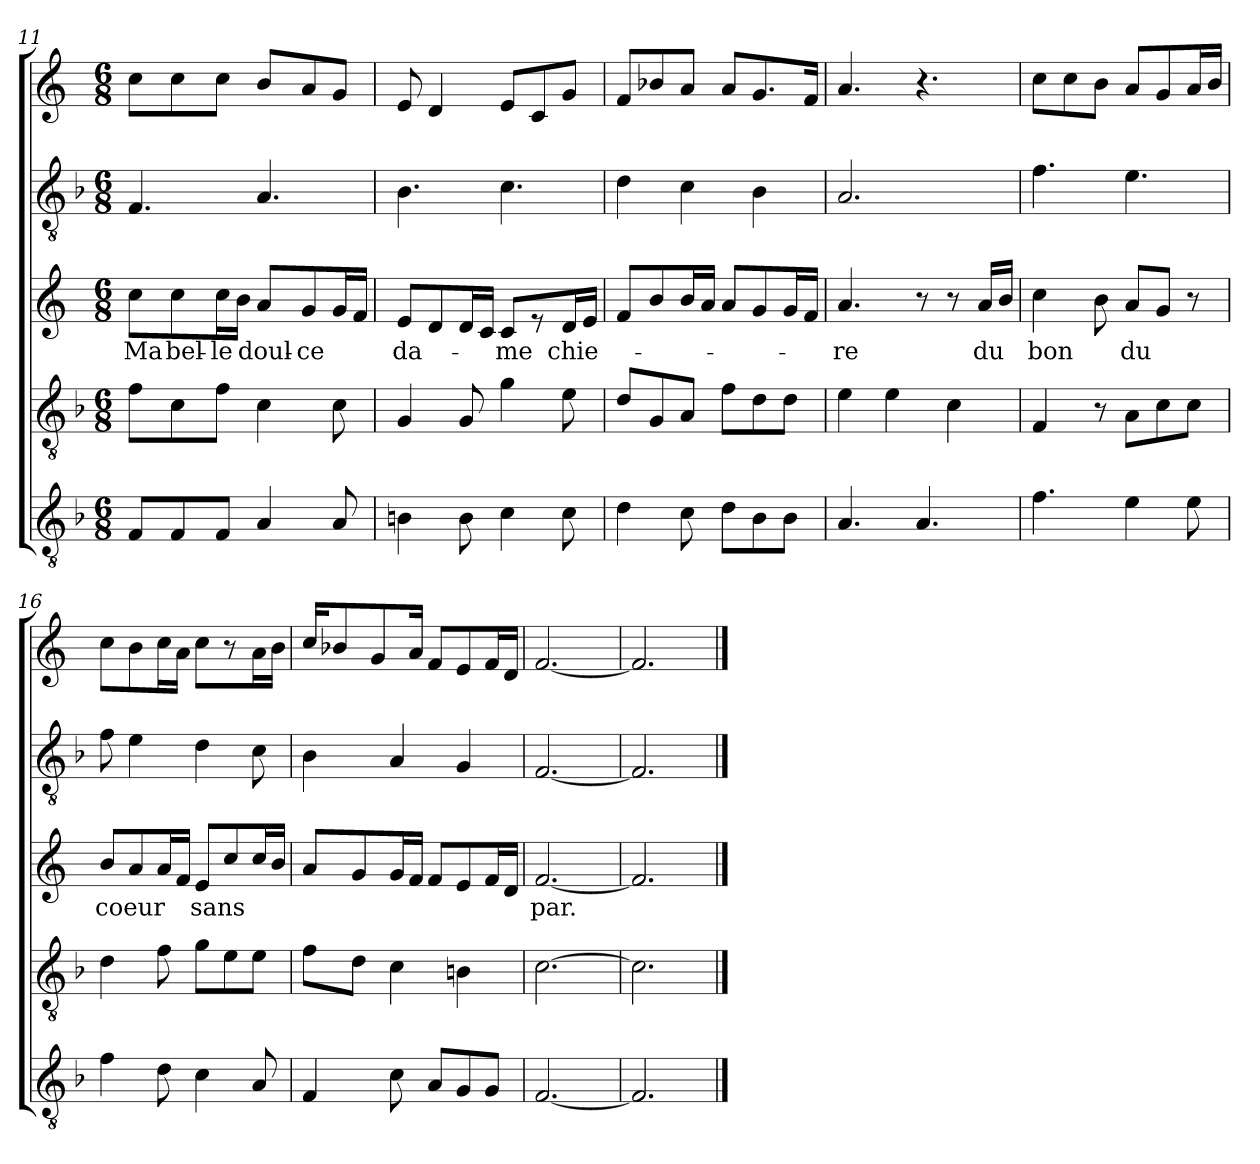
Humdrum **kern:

**kern	**kern	**kern	**text	**kern	**kern
*part5	*part4	*part3	*part3	*part2	*part1
*staff5	*staff4	*staff3	*staff3	*staff2	*staff1
*clefGv2	*clefGv2	*clefG2	*	*clefGv2	*clefG2
*k[b-]	*k[b-]	*k[]	*	*k[b-]	*k[]
*F:	*F:	*C:	*	*F:	*C:
*M6/8	*M6/8	*M6/8	*	*M6/8	*M6/8
=11	=11	=11	=11	=11	=11
!	!	!	!LO:LY:b	!	!
8F/L	8f\L	8cc\L	Ma	4.F/	8cc\L
!	!	!	!LO:LY:b	!	!
8F/	8c\	8cc\	bel-	.	8cc\
!	!	!	!LO:LY:b	!	!
8F/J	8f\J	16cc\L	-le	.	8cc\J
.	.	16b\JJ	.	.	.
!	!	!	!LO:LY:b	!	!
4A/	4c\	8a/L	doul-	4.A/	8b/L
!	!	!	!LO:LY:b	!	!
.	.	8g/	-ce	.	8a/
8A/	8c\	16g/L	.	.	8g/J
.	.	16f/JJ	.	.	.
=12	=12	=12	=12	=12	=12
!	!	!	!LO:LY:b	!	!
4Bn\	4G/	8e/L	da-	4.B-\	8e/
.	.	8d/	.	.	4d/
8B\	8G/	16d/L	.	.	.
.	.	16c/JJ	.	.	.
!	!	!	!LO:LY:b	!	!
4c\	4g\	8c/L	-me	4.c\	8e/L
.	.	8r	.	.	8c/
!	!	!	!LO:LY:b	!	!
8c\	8e\	16d/L	chie-	.	8g/J
.	.	16e/JJ	.	.	.
!!LO:PB:g=z
=13	=13	=13	=13	=13	=13
4d\	8d/L	8f/L	.	4d\	8f/L
.	8G/	8b/	.	.	8b-/
8c\	8A/J	16b/L	.	4c\	8a/J
.	.	16a/JJ	.	.	.
8d\L	8f\L	8a/L	.	.	8a/L
8B-\	8d\	8g/	.	4B-\	8.g/
8B-\J	8d\J	16g/L	.	.	.
.	.	16f/JJ	.	.	16f/Jk
=14	=14	=14	=14	=14	=14
!	!	!	!LO:LY:b	!	!
4.A/	4e\	4.a/	-re	2.A/	4.a/
.	4e\	.	.	.	.
4.A/	.	8r	.	.	4.r
.	4c\	8r	.	.	.
!	!	!	!LO:LY:b	!	!
.	.	16a/LL	du	.	.
.	.	16b/JJ	.	.	.
=15	=15	=15	=15	=15	=15
!	!	!	!LO:LY:b	!	!
4.f\	4F/	4cc\	bon	4.f\	8cc\L
.	.	.	.	.	8cc\
.	8r	8b\	.	.	8b\J
!	!	!	!LO:LY:b	!	!
4e\	8A\L	8a/L	du	4.e\	8a/L
.	8c\	8g/J	.	.	8g/
8e\	8c\J	8r	.	.	16a/L
.	.	.	.	.	16b/JJ
=16	=16	=16	=16	=16	=16
!	!	!	!LO:LY:b	!	!
4f\	4d\	8b/L	coeur	8f\	8cc\L
.	.	8a/	.	4e\	8b\
8d\	8f\	16a/L	.	.	16cc\L
.	.	16f/JJ	.	.	16a\JJ
!	!	!	!LO:LY:b	!	!
4c\	8g\L	8e/L	sans	4d\	8cc\L
.	8e\	8cc/	.	.	8r
8A/	8e\J	16cc/L	.	8c\	16a\L
.	.	16b/JJ	.	.	16b\JJ
=17	=17	=17	=17	=17	=17
4F/	8f\L	8a/L	.	4B-\	16cc/KL
.	.	.	.	.	8b-/
.	8d\J	8g/	.	.	.
.	.	.	.	.	8g/
8c\	4c\	16g/L	.	4A/	.
.	.	16f/JJ	.	.	16a/Jk
8A/L	.	8f/L	.	.	8f/L
8G/	4Bn\	8e/	.	4G/	8e/
8G/J	.	16f/L	.	.	16f/L
.	.	16d/JJ	.	.	16d/JJ
=18	=18	=18	=18	=18	=18
!	!	!	!LO:LY:b	!	!
[2.F/	[2.c\	[2.f/	par.	[2.F/	[2.f/
=19	=19	=19	=19	=19	=19
2.F/]	2.c\]	2.f/]	.	2.F/]	2.f/]
==	==	==	==	==	==
*-	*-	*-	*-	*-	*-
